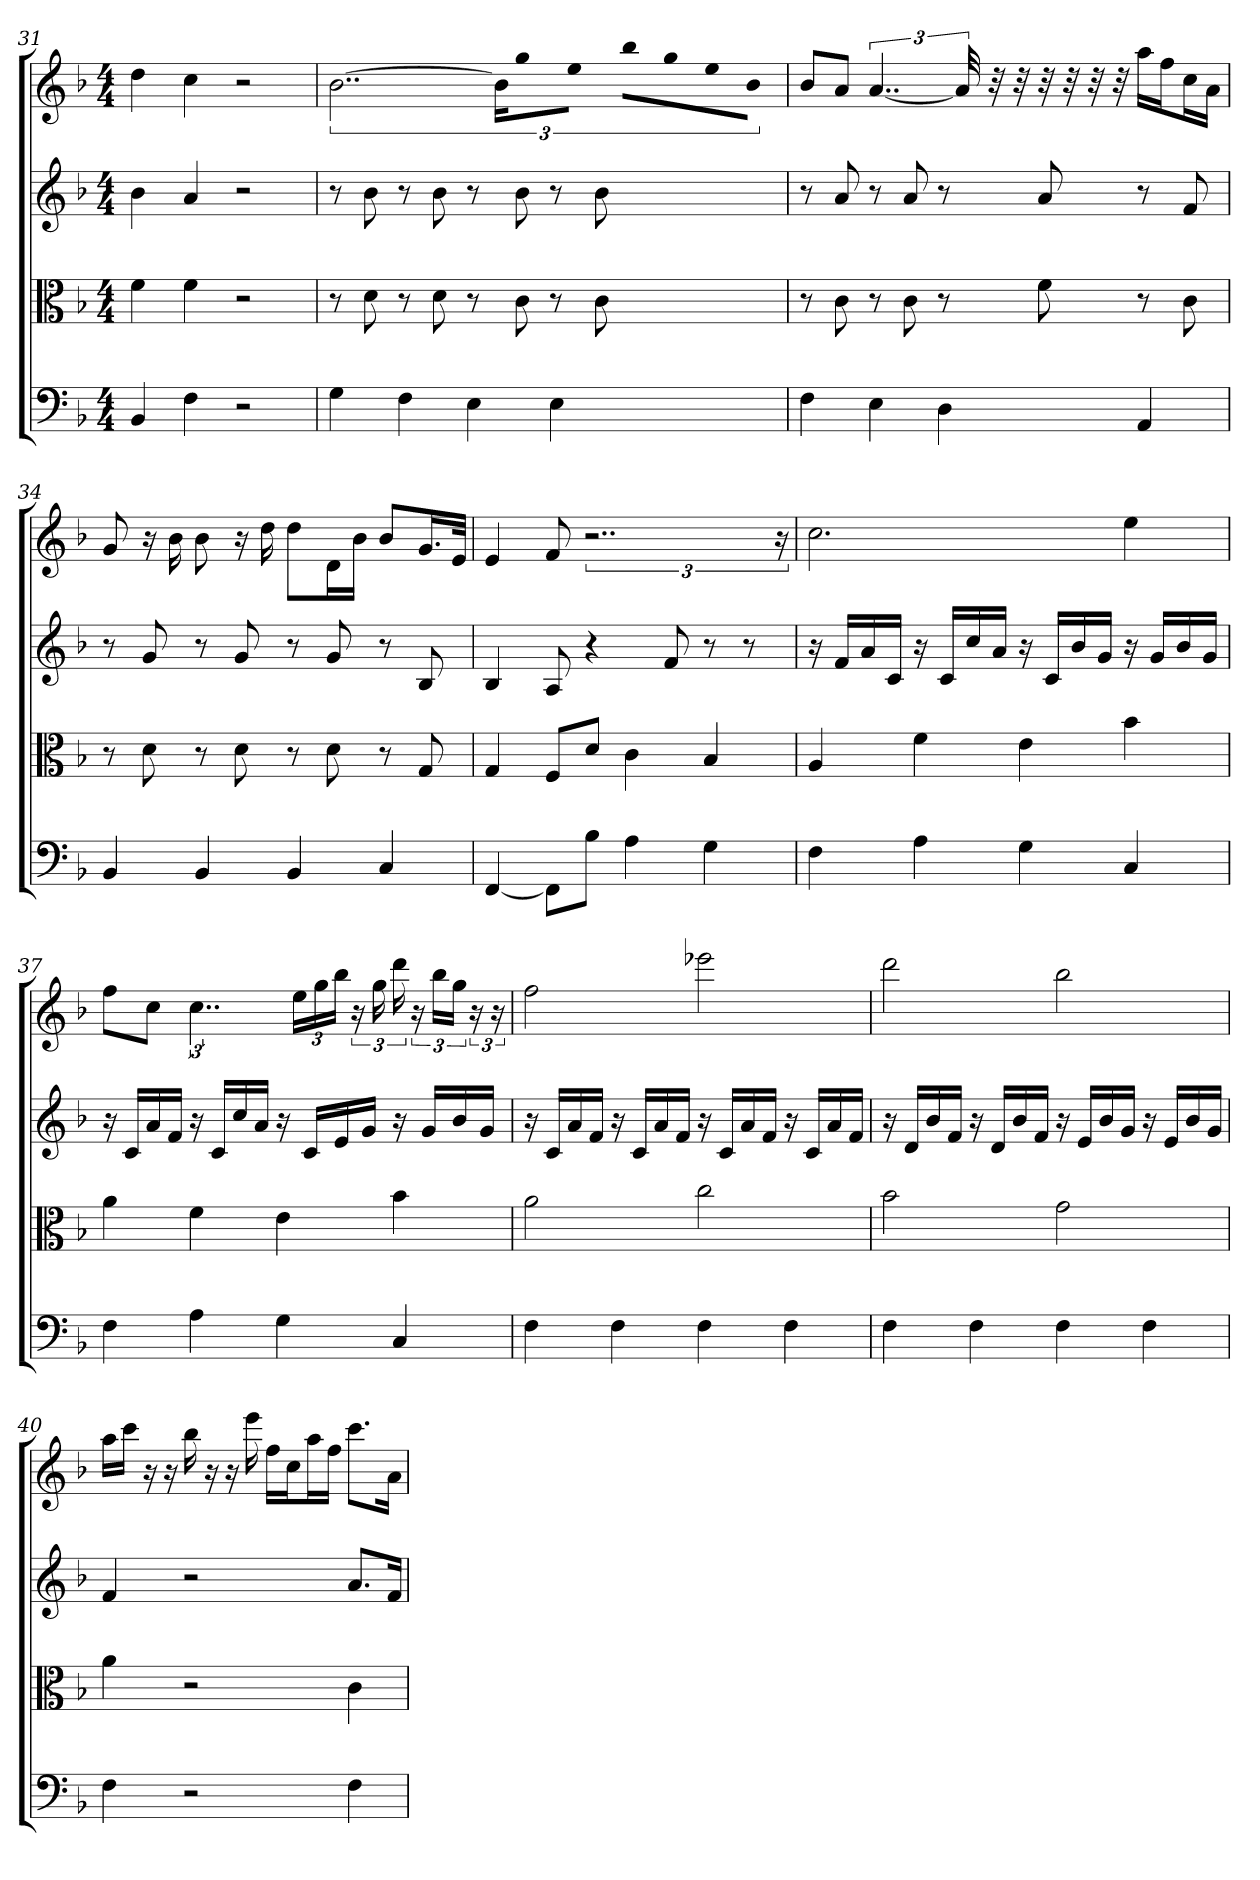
**kern	**kern	**kern	**kern
*part4	*part3	*part2	*part1
*staff4	*staff3	*staff2	*staff1
*clefF4	*clefC3	*clefG2	*clefG2
*k[b-]	*k[b-]	*k[b-]	*k[b-]
*F:	*F:	*F:	*F:
*M4/4	*M4/4	*M4/4	*M4/4
=31	=31	=31	=31
4BB-	4f	4b-	4dd
4F	4f	4a	4cc
2r	2r	2r	2r
=32	=32	=32	=32
4G	8r	8r	[3..b-
.	8d	8b-	.
4F	8r	8r	.
.	8d	8b-	.
4E	8r	8r	.
.	.	.	24b-\LL]
.	8c	8b-	16gg\
.	.	.	16ee\JJ
4E	8r	8r	16bb-\LL
.	.	.	16gg\J
.	8c	8b-	16ee\L
.	.	.	16b-\JJ
=33	=33	=33	=33
4F	8r	8r	8b-/L
.	8c	8a	8a/J
4E	8r	8r	[6..a
.	8c	8a	.
4D	8r	8r	.
.	.	.	48a]
.	.	.	32r
.	.	.	32r
.	8f	8a	32r
.	.	.	32r
.	.	.	32r
.	.	.	32r
4AA	8r	8r	16aa\LL
.	.	.	16ff\J
.	8c	8f	16cc\L
.	.	.	16a\JJ
=34	=34	=34	=34
4BB-	8r	8r	8g
.	8d	8g	16r
.	.	.	16b-
4BB-	8r	8r	8b-
.	8d	8g	16r
.	.	.	16dd
4BB-	8r	8r	8dd\L
.	8d	8g	16d\L
.	.	.	16b-\JJ
4C	8r	8r	8b-/L
.	8G	8B-	16.g/L
.	.	.	32e/JJk
=35	=35	=35	=35
[4FF	4G	4B-	4e
8FF\L]	8F/L	8A	8f
8B-\J	8d/J	4r	3..r
4A	4c	.	.
.	.	8f	.
4G	4B-	8r	.
.	.	8r	.
.	.	.	24r
=36	=36	=36	=36
4F	4A	16r	2.cc
.	.	16f/LL	.
.	.	16a/	.
.	.	16c/JJ	.
4A	4f	16r	.
.	.	16c/LL	.
.	.	16cc/	.
.	.	16a/JJ	.
4G	4e	16r	.
.	.	16c/LL	.
.	.	16b-/	.
.	.	16g/JJ	.
4C	4b-	16r	4ee
.	.	16g/LL	.
.	.	16b-/	.
.	.	16g/JJ	.
=37	=37	=37	=37
4F	4a	16r	8ff\L
.	.	16c/LL	.
.	.	16a/	8cc\J
.	.	16f/JJ	.
4A	4f	16r	6..cc
.	.	16c/LL	.
.	.	16cc/	.
.	.	16a/JJ	.
4G	4e	16r	.
.	.	.	24ee\LL
.	.	16c/LL	.
.	.	.	24gg\
.	.	16e/	24bb-\JJ
.	.	.	24r
.	.	16g/JJ	.
.	.	.	24gg
4C	4b-	16r	24ddd
.	.	.	24r
.	.	16g/LL	.
.	.	.	24bb-\LL
.	.	16b-/	24gg\JJ
.	.	.	24r
.	.	16g/JJ	.
.	.	.	24r
=38	=38	=38	=38
4F	2a	16r	2ff
.	.	16c/LL	.
.	.	16a/	.
.	.	16f/JJ	.
4F	.	16r	.
.	.	16c/LL	.
.	.	16a/	.
.	.	16f/JJ	.
4F	2cc	16r	2eee-X
.	.	16c/LL	.
.	.	16a/	.
.	.	16f/JJ	.
4F	.	16r	.
.	.	16c/LL	.
.	.	16a/	.
.	.	16f/JJ	.
=39	=39	=39	=39
4F	2b-	16r	2ddd
.	.	16d/LL	.
.	.	16b-/	.
.	.	16f/JJ	.
4F	.	16r	.
.	.	16d/LL	.
.	.	16b-/	.
.	.	16f/JJ	.
4F	2g	16r	2bb-
.	.	16e/LL	.
.	.	16b-/	.
.	.	16g/JJ	.
4F	.	16r	.
.	.	16e/LL	.
.	.	16b-/	.
.	.	16g/JJ	.
=40	=40	=40	=40
4F	4a	4f	16aa\LL
.	.	.	16ccc\JJ
.	.	.	16r
.	.	.	16r
2r	2r	2r	16bb-
.	.	.	16r
.	.	.	16r
.	.	.	16eee
.	.	.	16ff\LL
.	.	.	16cc\J
.	.	.	16aa\L
.	.	.	16ff\JJ
4F	4c	8.a/L	8.ccc\L
.	.	16f/Jk	16a\Jk
=	=	=	=
*-	*-	*-	*-
